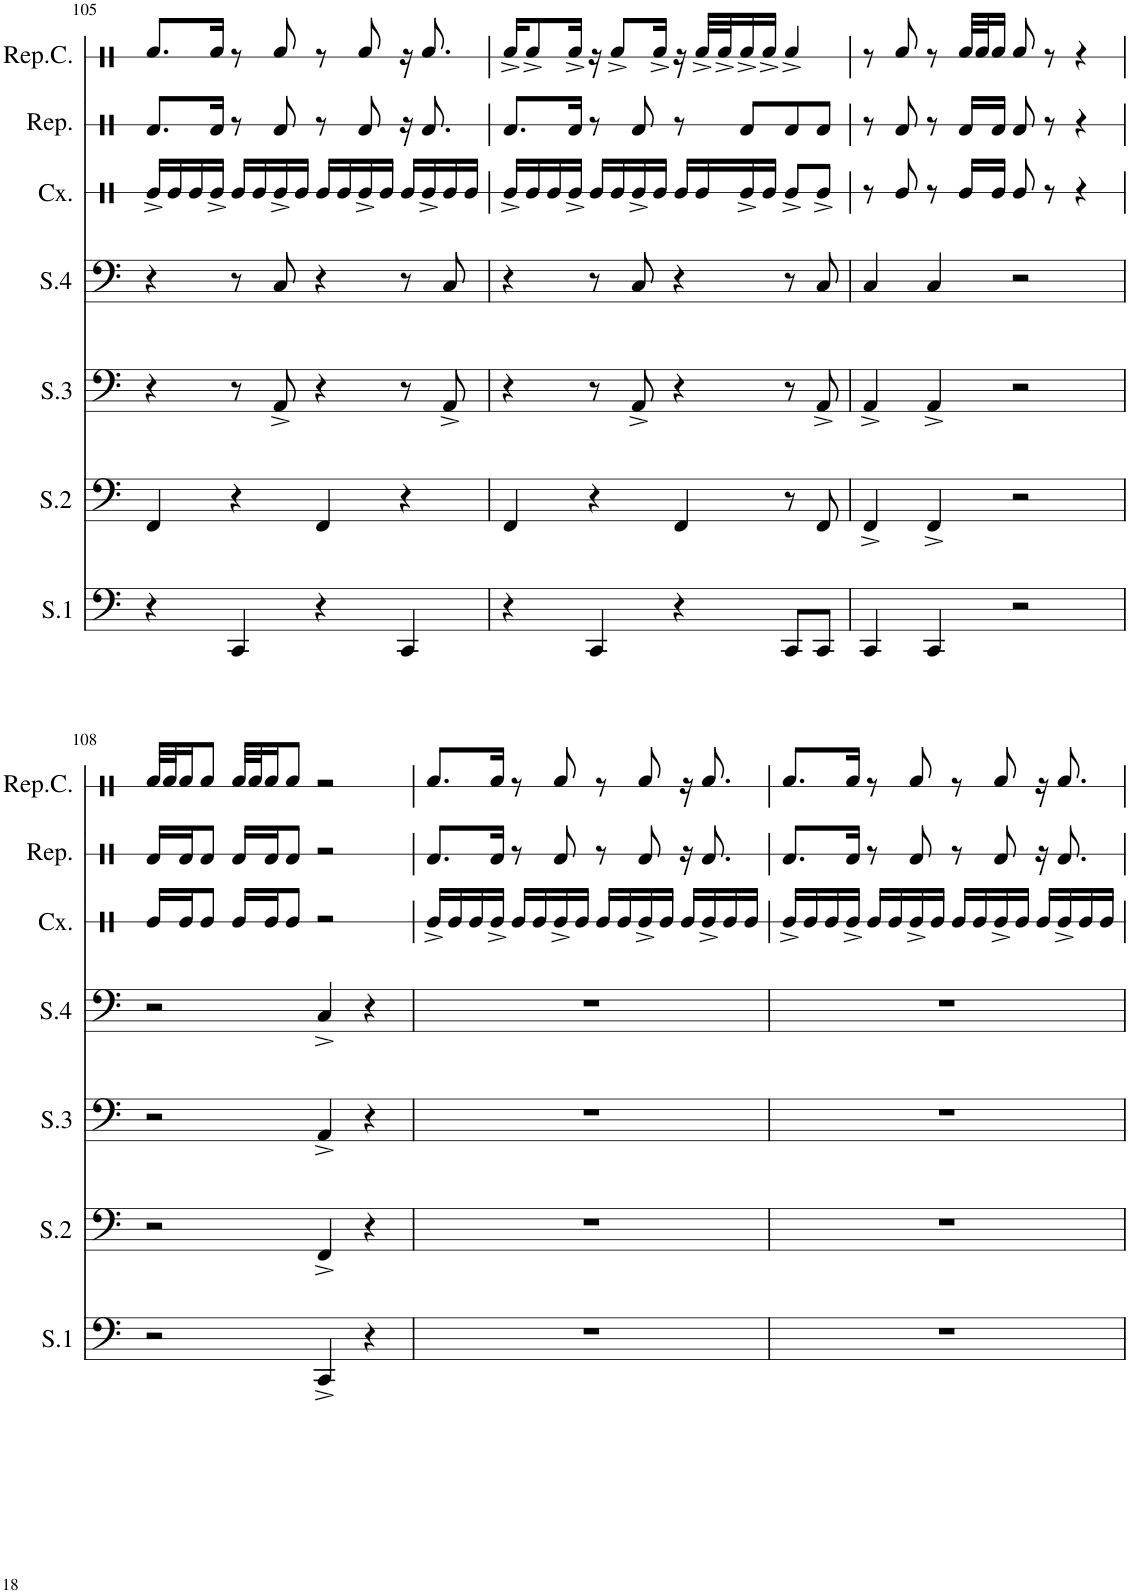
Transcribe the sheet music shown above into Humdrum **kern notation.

**kern	**kern	**kern	**kern	**kern	**kern	**kern
*part7	*part6	*part5	*part4	*part3	*part2	*part1
*staff7	*staff6	*staff5	*staff4	*staff3	*staff2	*staff1
*I"Surdo 1	*I"Surdo 2	*I"Surdo 3	*I"Surdo 4	*I"Caixa	*I"Repinique	*I"Repinique Central
*I'S.1	*I'S.2	*I'S.3	*I'S.4	*I'Cx.	*I'Rep.	*I'Rep.C.
!!LO:PB:g=z
*clefF4	*clefF4	*clefF4	*clefF4	*clefX	*clefX	*clefX
*k[]	*k[]	*k[]	*k[]	*k[]	*k[]	*k[]
*M4/4	*M4/4	*M4/4	*M4/4	*M4/4	*M4/4	*M4/4
=105	=105	=105	=105	=105	=105	=105
4r	4FF/	4r	4r	16Re^/LL	8.Rd/L	8.Rf/L
.	.	.	.	16Re/	.	.
.	.	.	.	16Re/	.	.
.	.	.	.	16Re^/JJ	16Rd/Jk	16Rf/Jk
4CC/	4r	8r	8r	16Re/LL	8r	8r
.	.	.	.	16Re/	.	.
.	.	8AA^/	8C/	16Re^/	8Rd/	8Rf/
.	.	.	.	16Re/JJ	.	.
4r	4FF/	4r	4r	16Re/LL	8r	8r
.	.	.	.	16Re/	.	.
.	.	.	.	16Re^/	8Rd/	8Rf/
.	.	.	.	16Re/JJ	.	.
4CC/	4r	8r	8r	16Re/LL	16r	16r
.	.	.	.	16Re^/	8.Rd/	8.Rf/
.	.	8AA^/	8C/	16Re/	.	.
.	.	.	.	16Re/JJ	.	.
=106	=106	=106	=106	=106	=106	=106
4r	4FF/	4r	4r	16Re^/LL	8.Rd/L	16Rf^/KL
.	.	.	.	16Re/	.	8Rf^/
.	.	.	.	16Re/	.	.
.	.	.	.	16Re^/JJ	16Rd/Jk	16Rf^/Jk
4CC/	4r	8r	8r	16Re/LL	8r	16r
.	.	.	.	16Re/	.	8Rf^/L
.	.	8AA^/	8C/	16Re^/	8Rd/	.
.	.	.	.	16Re/JJ	.	16Rf^/Jk
4r	4FF/	4r	4r	16Re/LL	8r	16r
.	.	.	.	16Re/	.	32Rf^/LLL
.	.	.	.	.	.	32Rf^/J
.	.	.	.	16Re^/	8Rd/L	16Rf^/
.	.	.	.	16Re/JJ	.	16Rf^/JJ
8CC/L	8r	8r	8r	8Re^/L	8Rd/	4Rf^/
8CC/J	8FF/	8AA^/	8C/	8Re^/J	8Rd/J	.
=107	=107	=107	=107	=107	=107	=107
4CC/	4FF^/	4AA^/	4C/	8r	8r	8r
.	.	.	.	8Re/	8Rd/	8Rf/
4CC/	4FF^/	4AA^/	4C/	8r	8r	8r
.	.	.	.	16Re/LL	16Rd/LL	32Rf/LLL
.	.	.	.	.	.	32Rf/J
.	.	.	.	16Re/JJ	16Rd/JJ	16Rf/JJ
2r	2r	2r	2r	8Re/	8Rd/	8Rf/
.	.	.	.	8r	8r	8r
.	.	.	.	4r	4r	4r
!!LO:LB:g=z
=108	=108	=108	=108	=108	=108	=108
2r	2r	2r	2r	16Re/LL	16Rd/LL	32Rf/LLL
.	.	.	.	.	.	32Rf/J
.	.	.	.	16Re/J	16Rd/J	16Rf/J
.	.	.	.	8Re/J	8Rd/J	8Rf/J
.	.	.	.	16Re/LL	16Rd/LL	32Rf/LLL
.	.	.	.	.	.	32Rf/J
.	.	.	.	16Re/J	16Rd/J	16Rf/J
.	.	.	.	8Re/J	8Rd/J	8Rf/J
4CC^/	4FF^/	4AA^/	4C^/	2r	2r	2r
4r	4r	4r	4r	.	.	.
=109	=109	=109	=109	=109	=109	=109
1r	1r	1r	1r	16Re^/LL	8.Rd/L	8.Rf/L
.	.	.	.	16Re/	.	.
.	.	.	.	16Re/	.	.
.	.	.	.	16Re^/JJ	16Rd/Jk	16Rf/Jk
.	.	.	.	16Re/LL	8r	8r
.	.	.	.	16Re/	.	.
.	.	.	.	16Re^/	8Rd/	8Rf/
.	.	.	.	16Re/JJ	.	.
.	.	.	.	16Re/LL	8r	8r
.	.	.	.	16Re/	.	.
.	.	.	.	16Re^/	8Rd/	8Rf/
.	.	.	.	16Re/JJ	.	.
.	.	.	.	16Re/LL	16r	16r
.	.	.	.	16Re^/	8.Rd/	8.Rf/
.	.	.	.	16Re/	.	.
.	.	.	.	16Re/JJ	.	.
=110	=110	=110	=110	=110	=110	=110
1r	1r	1r	1r	16Re^/LL	8.Rd/L	8.Rf/L
.	.	.	.	16Re/	.	.
.	.	.	.	16Re/	.	.
.	.	.	.	16Re^/JJ	16Rd/Jk	16Rf/Jk
.	.	.	.	16Re/LL	8r	8r
.	.	.	.	16Re/	.	.
.	.	.	.	16Re^/	8Rd/	8Rf/
.	.	.	.	16Re/JJ	.	.
.	.	.	.	16Re/LL	8r	8r
.	.	.	.	16Re/	.	.
.	.	.	.	16Re^/	8Rd/	8Rf/
.	.	.	.	16Re/JJ	.	.
.	.	.	.	16Re/LL	16r	16r
.	.	.	.	16Re^/	8.Rd/	8.Rf/
.	.	.	.	16Re/	.	.
.	.	.	.	16Re/JJ	.	.
=	=	=	=	=	=	=
*-	*-	*-	*-	*-	*-	*-
